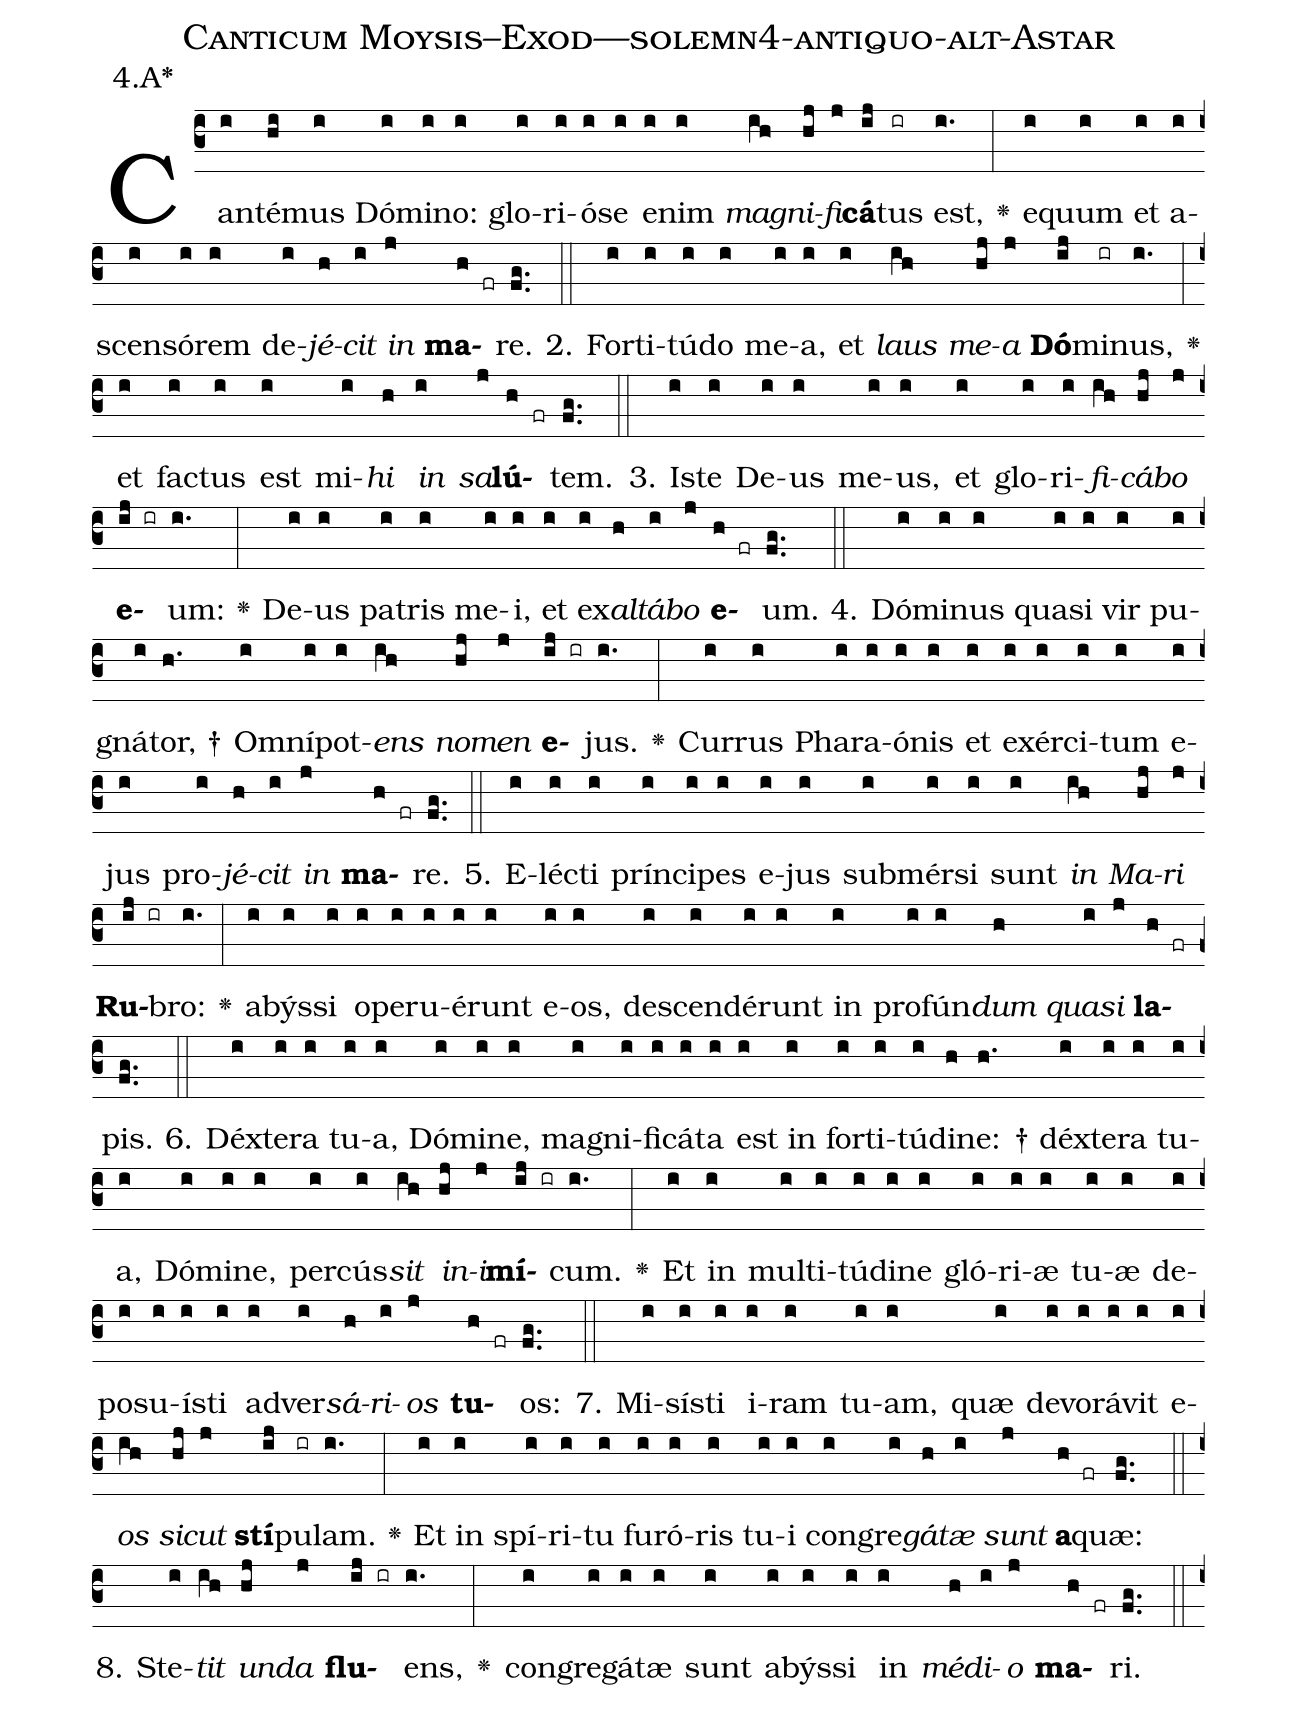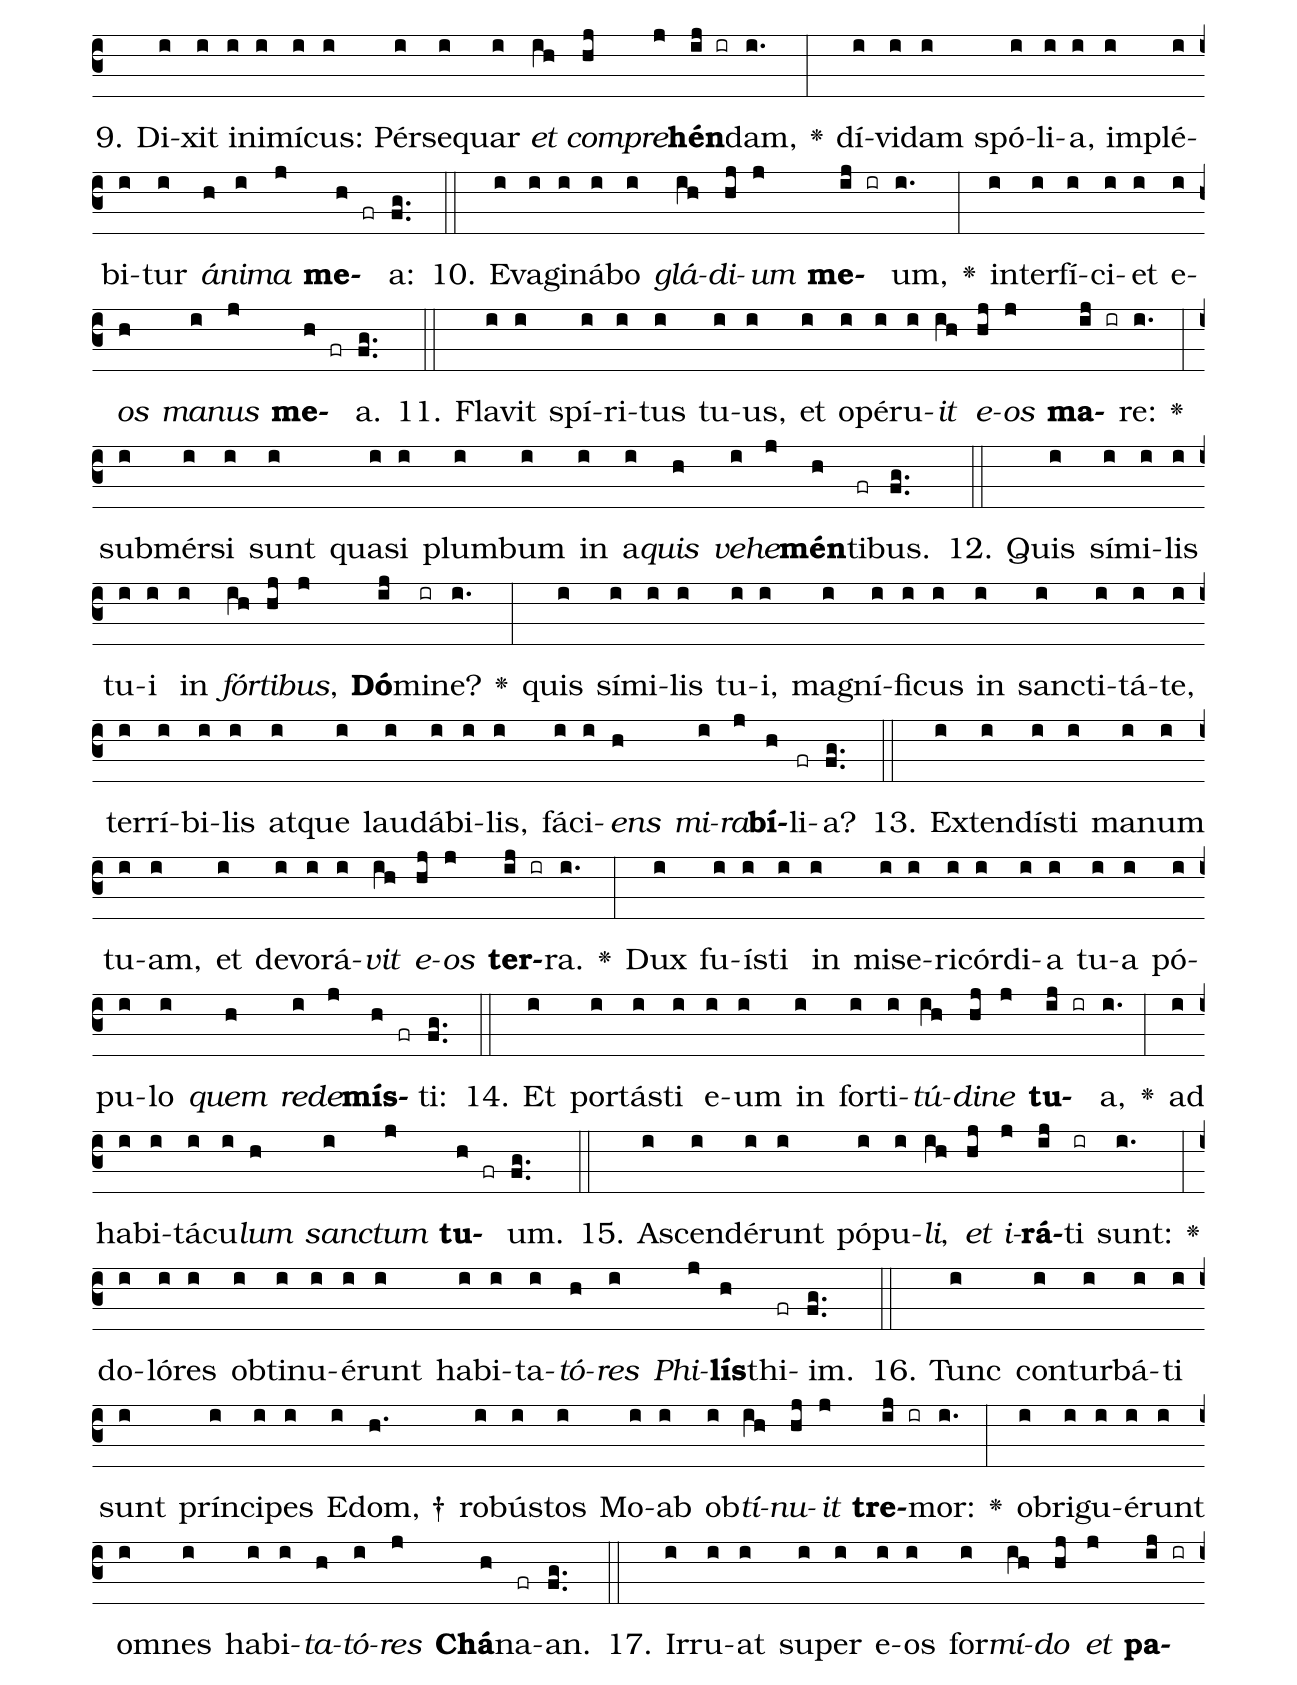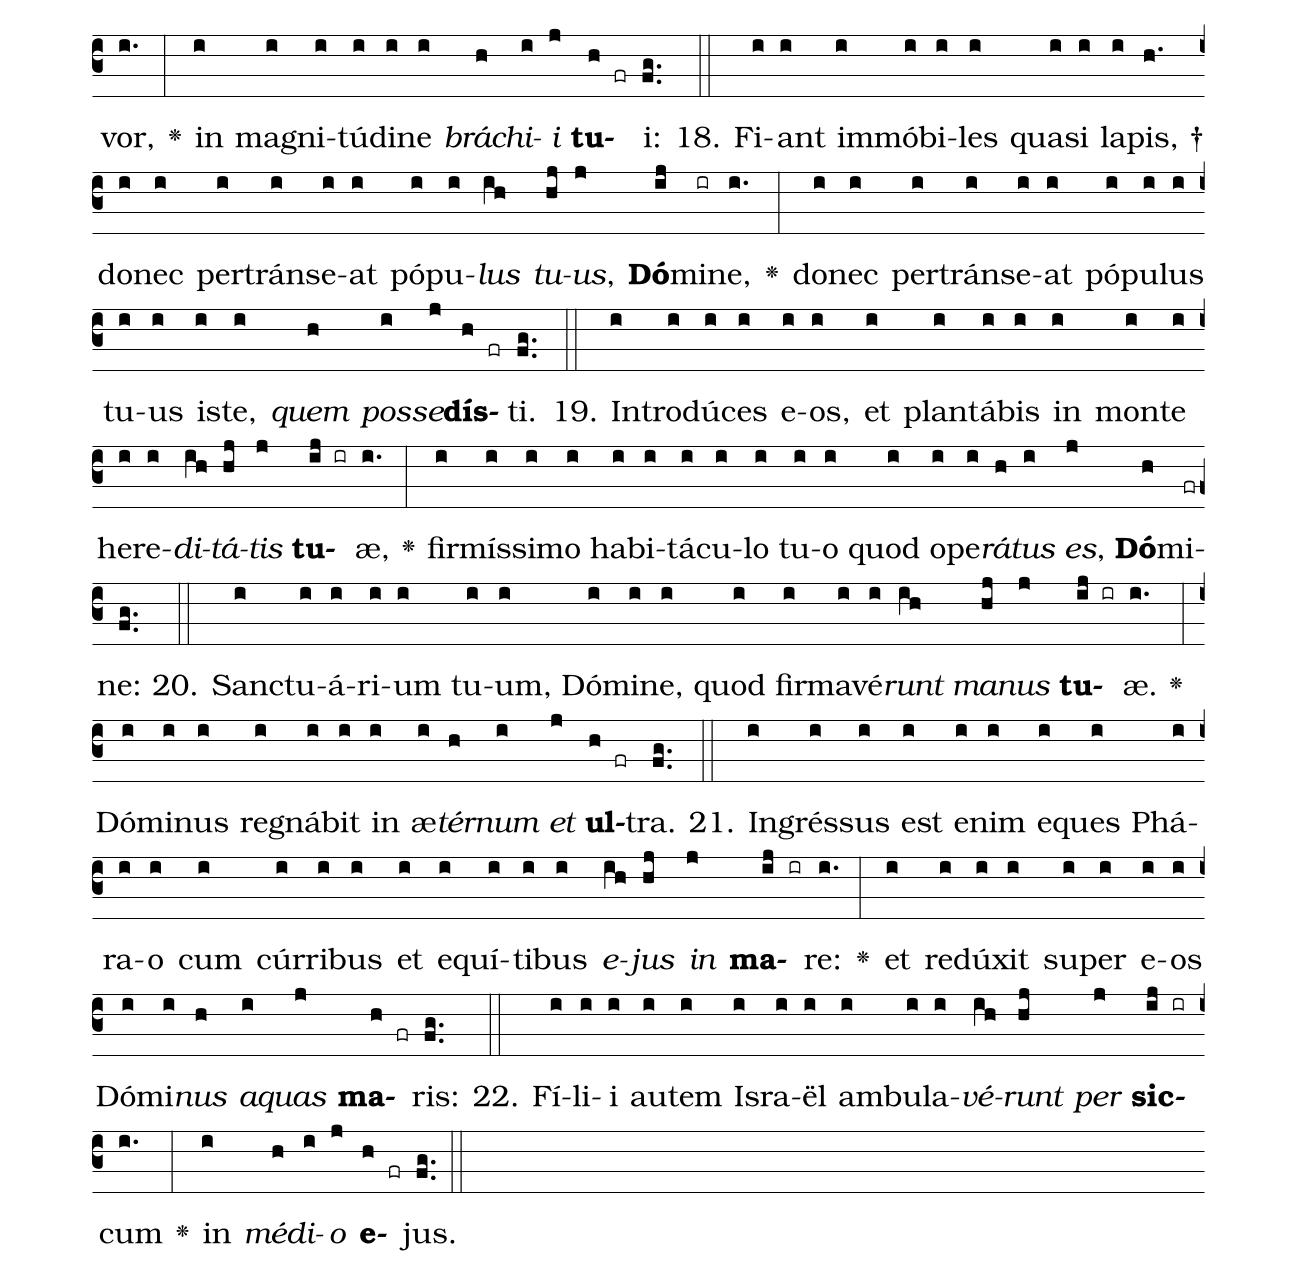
name: Canticum Moysis--Exod---solemn4-antiquo-alt-Astar;
annotation: 4.A*;
%%
(c3)Can(i)té(hi)mus(i) Dó(i)mi(i)no:(i) glo(i)ri(i)ó(i)se(i) e(i)nim(i) <i>ma</i>(ih)<i>gni</i>(hj)<i>fi</i>(j)<b>cá</b>(ij)tus(ir) est,(i.) <v>\greheightstar</v>(:) e(i)quum(i) et(i) a(i)scen(i)só(i)rem(i) de(i)<i>jé</i>(h)<i>cit</i>(i) <i>in</i>(j) <b>ma</b>(h fr)re.(fg..) (::)
2. For(i)ti(i)tú(i)do(i) me(i)a,(i) et(i) <i>laus</i>(ih) <i>me</i>(hj)<i>a</i>(j) <b>Dó</b>(ij)mi(ir)nus,(i.) <v>\greheightstar</v>(:) et(i) fac(i)tus(i) est(i) mi(i)<i>hi</i>(h) <i>in</i>(i) <i>sa</i>(j)<b>lú</b>(h fr)tem.(fg..) (::)
3. Is(i)te(i) De(i)us(i) me(i)us,(i) et(i) glo(i)ri(i)<i>fi</i>(ih)<i>cá</i>(hj)<i>bo</i>(j) <b>e</b>(ij ir)um:(i.) <v>\greheightstar</v>(:) De(i)us(i) pa(i)tris(i) me(i)i,(i) et(i) ex(i)<i>al</i>(h)<i>tá</i>(i)<i>bo</i>(j) <b>e</b>(h fr)um.(fg..) (::)
4. Dó(i)mi(i)nus(i) qua(i)si(i) vir(i) pu(i)gná(i)tor, †(h.) Om(i)ní(i)pot(i)<i>ens</i>(ih) <i>no</i>(hj)<i>men</i>(j) <b>e</b>(ij ir)jus.(i.) <v>\greheightstar</v>(:) Cur(i)rus(i) Pha(i)ra(i)ó(i)nis(i) et(i) ex(i)ér(i)ci(i)tum(i) e(i)jus(i) pro(i)<i>jé</i>(h)<i>cit</i>(i) <i>in</i>(j) <b>ma</b>(h fr)re.(fg..) (::)
5. E(i)léc(i)ti(i) prín(i)ci(i)pes(i) e(i)jus(i) sub(i)mér(i)si(i) sunt(i) <i>in</i>(ih) <i>Ma</i>(hj)<i>ri</i>(j) <b>Ru</b>(ij ir)bro:(i.) <v>\greheightstar</v>(:) a(i)býs(i)si(i) o(i)pe(i)ru(i)é(i)runt(i) e(i)os,(i) de(i)scen(i)dé(i)runt(i) in(i) pro(i)fún(i)<i>dum</i>(h) <i>qua</i>(i)<i>si</i>(j) <b>la</b>(h fr)pis.(fg..) (::)
6. Déx(i)te(i)ra(i) tu(i)a,(i) Dó(i)mi(i)ne,(i) ma(i)gni(i)fi(i)cá(i)ta(i) est(i) in(i) for(i)ti(i)tú(i)di(h)ne: †(h.) déx(i)te(i)ra(i) tu(i)a,(i) Dó(i)mi(i)ne,(i) per(i)cús(i)<i>sit</i>(ih) <i>in</i>(hj)<i>i</i>(j)<b>mí</b>(ij ir)cum.(i.) <v>\greheightstar</v>(:) Et(i) in(i) mul(i)ti(i)tú(i)di(i)ne(i) gló(i)ri(i)æ(i) tu(i)æ(i) de(i)po(i)su(i)ís(i)ti(i) ad(i)ver(i)<i>sá</i>(h)<i>ri</i>(i)<i>os</i>(j) <b>tu</b>(h fr)os:(fg..) (::)
7. Mi(i)sís(i)ti(i) i(i)ram(i) tu(i)am,(i) quæ(i) de(i)vo(i)rá(i)vit(i) e(i)<i>os</i>(ih) <i>sic</i>(hj)<i>ut</i>(j) <b>stí</b>(ij)pu(ir)lam.(i.) <v>\greheightstar</v>(:) Et(i) in(i) spí(i)ri(i)tu(i) fu(i)ró(i)ris(i) tu(i)i(i) con(i)gre(i)<i>gá</i>(h)<i>tæ</i>(i) <i>sunt</i>(j) <b>a</b>(h fr)quæ:(fg..) (::)
8. Ste(i)<i>tit</i>(ih) <i>un</i>(hj)<i>da</i>(j) <b>flu</b>(ij ir)ens,(i.) <v>\greheightstar</v>(:) con(i)gre(i)gá(i)tæ(i) sunt(i) a(i)býs(i)si(i) in(i) <i>mé</i>(h)<i>di</i>(i)<i>o</i>(j) <b>ma</b>(h fr)ri.(fg..) (::)
9. Di(i)xit(i) in(i)i(i)mí(i)cus:(i) Pér(i)se(i)quar(i) <i>et</i>(ih) <i>com</i>(hj)<i>pre</i>(j)<b>hén</b>(ij ir)dam,(i.) <v>\greheightstar</v>(:) dí(i)vi(i)dam(i) spó(i)li(i)a,(i) im(i)plé(i)bi(i)tur(i) <i>á</i>(h)<i>ni</i>(i)<i>ma</i>(j) <b>me</b>(h fr)a:(fg..) (::)
10. E(i)va(i)gi(i)ná(i)bo(i) <i>glá</i>(ih)<i>di</i>(hj)<i>um</i>(j) <b>me</b>(ij ir)um,(i.) <v>\greheightstar</v>(:) in(i)ter(i)fí(i)ci(i)et(i) e(i)<i>os</i>(h) <i>ma</i>(i)<i>nus</i>(j) <b>me</b>(h fr)a.(fg..) (::)
11. Fla(i)vit(i) spí(i)ri(i)tus(i) tu(i)us,(i) et(i) o(i)pé(i)ru(i)<i>it</i>(ih) <i>e</i>(hj)<i>os</i>(j) <b>ma</b>(ij ir)re:(i.) <v>\greheightstar</v>(:) sub(i)mér(i)si(i) sunt(i) qua(i)si(i) plum(i)bum(i) in(i) a(i)<i>quis</i>(h) <i>ve</i>(i)<i>he</i>(j)<b>mén</b>(h)ti(fr)bus.(fg..) (::)
12. Quis(i) sí(i)mi(i)lis(i) tu(i)i(i) in(i) <i>fór</i>(ih)<i>ti</i>(hj)<i>bus</i>,(j) <b>Dó</b>(ij)mi(ir)ne?(i.) <v>\greheightstar</v>(:) quis(i) sí(i)mi(i)lis(i) tu(i)i,(i) ma(i)gní(i)fi(i)cus(i) in(i) sanc(i)ti(i)tá(i)te,(i) ter(i)rí(i)bi(i)lis(i) at(i)que(i) lau(i)dá(i)bi(i)lis,(i) fá(i)ci(i)<i>ens</i>(h) <i>mi</i>(i)<i>ra</i>(j)<b>bí</b>(h)li(fr)a?(fg..) (::)
13. Ex(i)ten(i)dís(i)ti(i) ma(i)num(i) tu(i)am,(i) et(i) de(i)vo(i)rá(i)<i>vit</i>(ih) <i>e</i>(hj)<i>os</i>(j) <b>ter</b>(ij ir)ra.(i.) <v>\greheightstar</v>(:) Dux(i) fu(i)ís(i)ti(i) in(i) mi(i)se(i)ri(i)cór(i)di(i)a(i) tu(i)a(i) pó(i)pu(i)lo(i) <i>quem</i>(h) <i>red</i>(i)<i>e</i>(j)<b>mís</b>(h fr)ti:(fg..) (::)
14. Et(i) por(i)tás(i)ti(i) e(i)um(i) in(i) for(i)ti(i)<i>tú</i>(ih)<i>di</i>(hj)<i>ne</i>(j) <b>tu</b>(ij ir)a,(i.) <v>\greheightstar</v>(:) ad(i) ha(i)bi(i)tá(i)cu(i)<i>lum</i>(h) <i>sanc</i>(i)<i>tum</i>(j) <b>tu</b>(h fr)um.(fg..) (::)
15. A(i)scen(i)dé(i)runt(i) pó(i)pu(i)<i>li</i>,(ih) <i>et</i>(hj) <i>i</i>(j)<b>rá</b>(ij)ti(ir) sunt:(i.) <v>\greheightstar</v>(:) do(i)ló(i)res(i) ob(i)ti(i)nu(i)é(i)runt(i) ha(i)bi(i)ta(i)<i>tó</i>(h)<i>res</i>(i) <i>Phi</i>(j)<b>lís</b>(h)thi(fr)im.(fg..) (::)
16. Tunc(i) con(i)tur(i)bá(i)ti(i) sunt(i) prín(i)ci(i)pes(i) E(i)dom, †(h.) ro(i)bús(i)tos(i) Mo(i)ab(i) ob(i)<i>tí</i>(ih)<i>nu</i>(hj)<i>it</i>(j) <b>tre</b>(ij ir)mor:(i.) <v>\greheightstar</v>(:) ob(i)ri(i)gu(i)é(i)runt(i) om(i)nes(i) ha(i)bi(i)<i>ta</i>(h)<i>tó</i>(i)<i>res</i>(j) <b>Chá</b>(h)na(fr)an.(fg..) (::)
17. Ir(i)ru(i)at(i) su(i)per(i) e(i)os(i) for(i)<i>mí</i>(ih)<i>do</i>(hj) <i>et</i>(j) <b>pa</b>(ij ir)vor,(i.) <v>\greheightstar</v>(:) in(i) ma(i)gni(i)tú(i)di(i)ne(i) <i>brá</i>(h)<i>chi</i>(i)<i>i</i>(j) <b>tu</b>(h fr)i:(fg..) (::)
18. Fi(i)ant(i) im(i)mó(i)bi(i)les(i) qua(i)si(i) la(i)pis, †(h.) do(i)nec(i) per(i)tráns(i)e(i)at(i) pó(i)pu(i)<i>lus</i>(ih) <i>tu</i>(hj)<i>us</i>,(j) <b>Dó</b>(ij)mi(ir)ne,(i.) <v>\greheightstar</v>(:) do(i)nec(i) per(i)tráns(i)e(i)at(i) pó(i)pu(i)lus(i) tu(i)us(i) is(i)te,(i) <i>quem</i>(h) <i>pos</i>(i)<i>se</i>(j)<b>dís</b>(h fr)ti.(fg..) (::)
19. In(i)tro(i)dú(i)ces(i) e(i)os,(i) et(i) plan(i)tá(i)bis(i) in(i) mon(i)te(i) he(i)re(i)<i>di</i>(ih)<i>tá</i>(hj)<i>tis</i>(j) <b>tu</b>(ij ir)æ,(i.) <v>\greheightstar</v>(:) fir(i)mís(i)si(i)mo(i) ha(i)bi(i)tá(i)cu(i)lo(i) tu(i)o(i) quod(i) o(i)pe(i)<i>rá</i>(h)<i>tus</i>(i) <i>es</i>,(j) <b>Dó</b>(h)mi(fr)ne:(fg..) (::)
20. Sanc(i)tu(i)á(i)ri(i)um(i) tu(i)um,(i) Dó(i)mi(i)ne,(i) quod(i) fir(i)ma(i)vé(i)<i>runt</i>(ih) <i>ma</i>(hj)<i>nus</i>(j) <b>tu</b>(ij ir)æ.(i.) <v>\greheightstar</v>(:) Dó(i)mi(i)nus(i) re(i)gná(i)bit(i) in(i) æ(i)<i>tér</i>(h)<i>num</i>(i) <i>et</i>(j) <b>ul</b>(h fr)tra.(fg..) (::)
21. In(i)grés(i)sus(i) est(i) e(i)nim(i) e(i)ques(i) Phá(i)ra(i)o(i) cum(i) cúr(i)ri(i)bus(i) et(i) e(i)quí(i)ti(i)bus(i) <i>e</i>(ih)<i>jus</i>(hj) <i>in</i>(j) <b>ma</b>(ij ir)re:(i.) <v>\greheightstar</v>(:) et(i) re(i)dú(i)xit(i) su(i)per(i) e(i)os(i) Dó(i)mi(i)<i>nus</i>(h) <i>a</i>(i)<i>quas</i>(j) <b>ma</b>(h fr)ris:(fg..) (::)
22. Fí(i)li(i)i(i) au(i)tem(i) Is(i)ra(i)ël(i) am(i)bu(i)la(i)<i>vé</i>(ih)<i>runt</i>(hj) <i>per</i>(j) <b>sic</b>(ij ir)cum(i.) <v>\greheightstar</v>(:) in(i) <i>mé</i>(h)<i>di</i>(i)<i>o</i>(j) <b>e</b>(h fr)jus.(fg..) (::)
